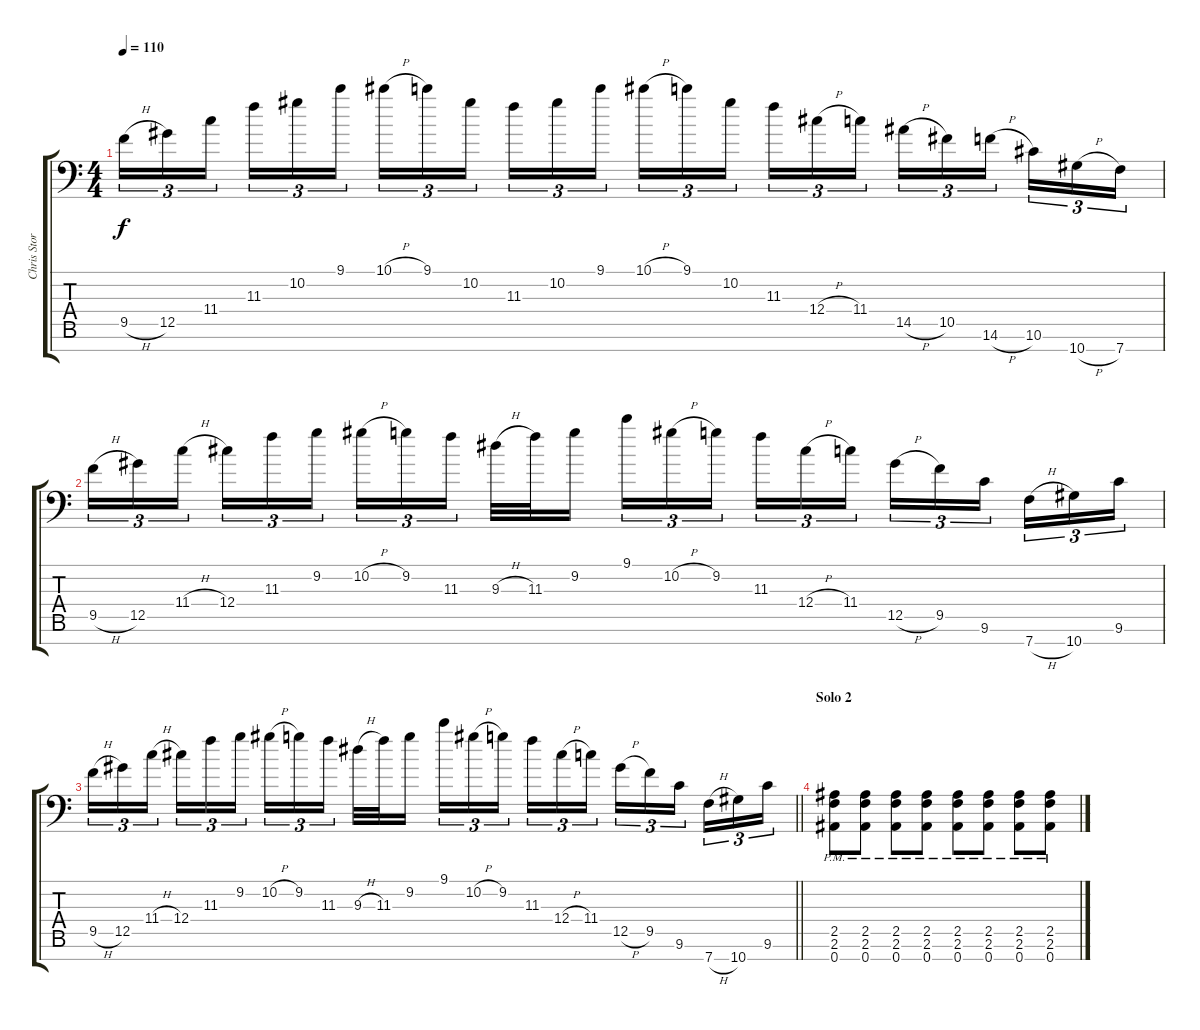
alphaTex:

\track ("Chris Storey (Sweeps)" "Chris Stor") {instrument distortionguitar}
\staff {score tabs}
\tuning (Eb4 Bb3 Gb3 Db3 Ab2 Eb2 Bb1) {hide}
\ts (4 4)
\tempo 110
\clef f4
\ks c
9.5{h}.16{tu (3 2) dy f} 12.5.16{tu (3 2)} 11.4.16{tu (3 2) beam splitsecondary} 11.3.16{tu (3 2)} 10.2.16{tu (3 2)} 9.1.16{tu (3 2)} 10.1{h}.16{tu (3 2)} 9.1.16{tu (3 2)} 10.2.16{tu (3 2) beam splitsecondary} 11.3.16{tu (3 2)} 10.2.16{tu (3 2)} 9.1.16{tu (3 2)} 10.1{h}.16{tu (3 2)} 9.1.16{tu (3 2)} 10.2.16{tu (3 2) beam splitsecondary} 11.3.16{tu (3 2)} 12.4{h}.16{tu (3 2)} 11.4.16{tu (3 2)} 14.5{h}.16{tu (3 2)} 10.5.16{tu (3 2)} 14.6{h}.16{tu (3 2) beam splitsecondary} 10.6.16{tu (3 2)} 10.7{h}.16{tu (3 2)} 7.7.16{tu (3 2)} |
9.5{h}.16{tu (3 2)} 12.5.16{tu (3 2)} 11.4{h}.16{tu (3 2) beam splitsecondary} 12.4.16{tu (3 2)} 11.3.16{tu (3 2)} 9.2.16{tu (3 2)} 10.2{h}.16{tu (3 2)} 9.2.16{tu (3 2)} 11.3.16{tu (3 2) beam splitsecondary} 9.3{h}.32 11.3.32 9.2.16 9.1.16{tu (3 2)} 10.2{h}.16{tu (3 2)} 9.2.16{tu (3 2) beam splitsecondary} 11.3.16{tu (3 2)} 12.4{h}.16{tu (3 2)} 11.4.16{tu (3 2)} 12.5{h}.16{tu (3 2)} 9.5.16{tu (3 2)} 9.6.16{tu (3 2) beam splitsecondary} 7.7{h}.16{tu (3 2)} 10.7.16{tu (3 2)} 9.6.16{tu (3 2)} |
\barLineRight lightlight
9.5{h}.16{tu (3 2)} 12.5.16{tu (3 2)} 11.4{h}.16{tu (3 2) beam splitsecondary} 12.4.16{tu (3 2)} 11.3.16{tu (3 2)} 9.2.16{tu (3 2)} 10.2{h}.16{tu (3 2)} 9.2.16{tu (3 2)} 11.3.16{tu (3 2) beam splitsecondary} 9.3{h}.32 11.3.32 9.2.16 9.1.16{tu (3 2)} 10.2{h}.16{tu (3 2)} 9.2.16{tu (3 2) beam splitsecondary} 11.3.16{tu (3 2)} 12.4{h}.16{tu (3 2)} 11.4.16{tu (3 2)} 12.5{h}.16{tu (3 2)} 9.5.16{tu (3 2)} 9.6.16{tu (3 2) beam splitsecondary} 7.7{h}.16{tu (3 2)} 10.7.16{tu (3 2)} 9.6.16{tu (3 2)} |
\section ("" "Solo 2")
(2.5{pm} 2.6{pm} 0.7{pm}).8{balance 1} (2.5{pm} 2.6{pm} 0.7{pm}).8 (2.5{pm} 2.6{pm} 0.7{pm}).8 (2.5{pm} 2.6{pm} 0.7{pm}).8 (2.5{pm} 2.6{pm} 0.7{pm}).8 (2.5{pm} 2.6{pm} 0.7{pm}).8 (2.5{pm} 2.6{pm} 0.7{pm}).8 (2.5{pm} 2.6{pm} 0.7{pm}).8
